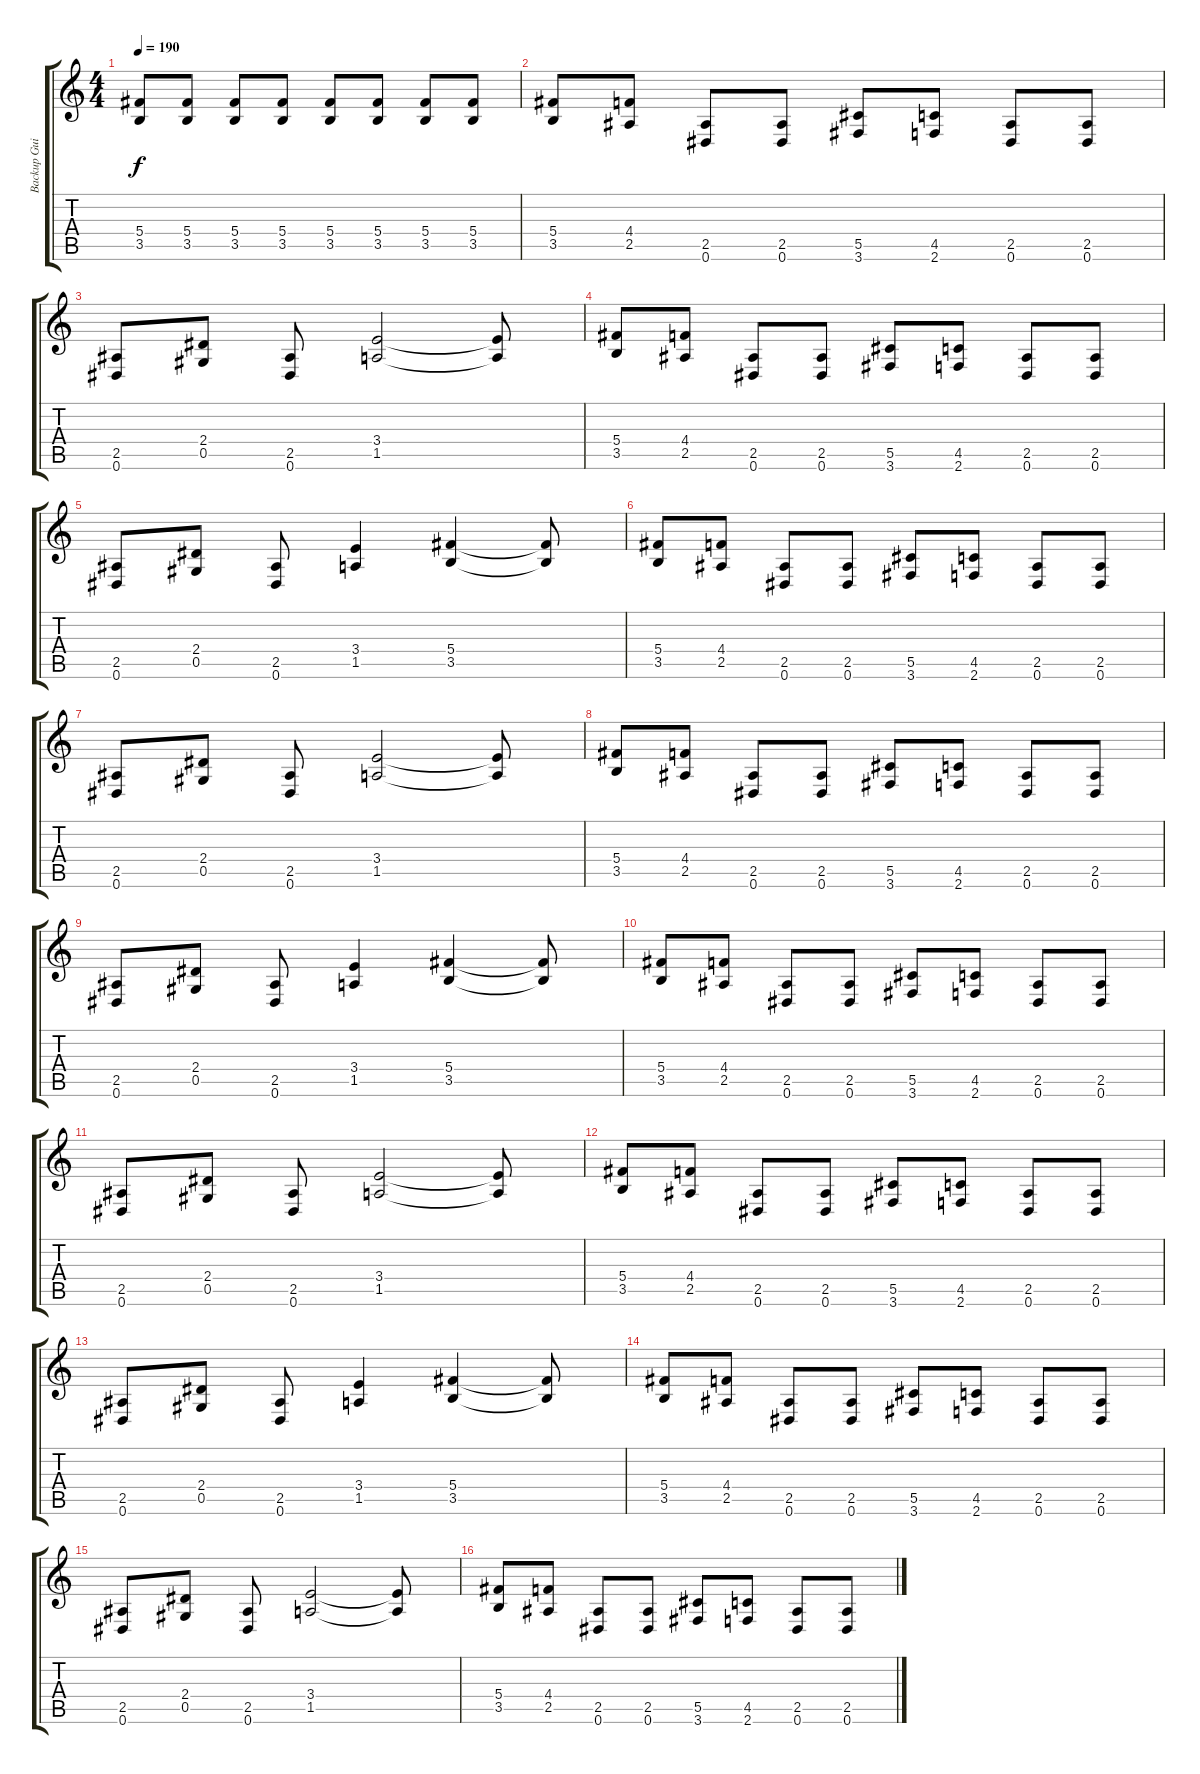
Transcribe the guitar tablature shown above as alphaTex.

\track ("Backup Guitar" "Backup Gui") {instrument distortionguitar}
\staff {score tabs}
\tuning (Eb4 Bb3 Gb3 Db3 Ab2 Eb2) {hide}
\ts (4 4)
\tempo 190
\clef g2
\ks c
(5.4 3.5).8{dy f} (5.4 3.5).8 (5.4 3.5).8 (5.4 3.5).8 (5.4 3.5).8 (5.4 3.5).8 (5.4 3.5).8 (5.4 3.5).8 |
(5.4 3.5).8 (4.4 2.5).8 (2.5 0.6).8 (2.5 0.6).8 (5.5 3.6).8 (4.5 2.6).8 (2.5 0.6).8 (2.5 0.6).8 |
(2.5 0.6).8 (2.4 0.5).8 (2.5 0.6).8 (3.4 1.5).2 (3.4{t} 1.5{t}).8 |
(5.4 3.5).8 (4.4 2.5).8 (2.5 0.6).8 (2.5 0.6).8 (5.5 3.6).8 (4.5 2.6).8 (2.5 0.6).8 (2.5 0.6).8 |
(2.5 0.6).8 (2.4 0.5).8 (2.5 0.6).8 (3.4 1.5).4 (5.4 3.5).4 (5.4{t} 3.5{t}).8 |
(5.4 3.5).8 (4.4 2.5).8 (2.5 0.6).8 (2.5 0.6).8 (5.5 3.6).8 (4.5 2.6).8 (2.5 0.6).8 (2.5 0.6).8 |
(2.5 0.6).8 (2.4 0.5).8 (2.5 0.6).8 (3.4 1.5).2 (3.4{t} 1.5{t}).8 |
(5.4 3.5).8 (4.4 2.5).8 (2.5 0.6).8 (2.5 0.6).8 (5.5 3.6).8 (4.5 2.6).8 (2.5 0.6).8 (2.5 0.6).8 |
(2.5 0.6).8 (2.4 0.5).8 (2.5 0.6).8 (3.4 1.5).4 (5.4 3.5).4 (5.4{t} 3.5{t}).8 |
(5.4 3.5).8 (4.4 2.5).8 (2.5 0.6).8 (2.5 0.6).8 (5.5 3.6).8 (4.5 2.6).8 (2.5 0.6).8 (2.5 0.6).8 |
(2.5 0.6).8 (2.4 0.5).8 (2.5 0.6).8 (3.4 1.5).2 (3.4{t} 1.5{t}).8 |
(5.4 3.5).8 (4.4 2.5).8 (2.5 0.6).8 (2.5 0.6).8 (5.5 3.6).8 (4.5 2.6).8 (2.5 0.6).8 (2.5 0.6).8 |
(2.5 0.6).8 (2.4 0.5).8 (2.5 0.6).8 (3.4 1.5).4 (5.4 3.5).4 (5.4{t} 3.5{t}).8 |
(5.4 3.5).8 (4.4 2.5).8 (2.5 0.6).8 (2.5 0.6).8 (5.5 3.6).8 (4.5 2.6).8 (2.5 0.6).8 (2.5 0.6).8 |
(2.5 0.6).8 (2.4 0.5).8 (2.5 0.6).8 (3.4 1.5).2 (3.4{t} 1.5{t}).8 |
(5.4 3.5).8 (4.4 2.5).8 (2.5 0.6).8 (2.5 0.6).8 (5.5 3.6).8 (4.5 2.6).8 (2.5 0.6).8 (2.5 0.6).8
